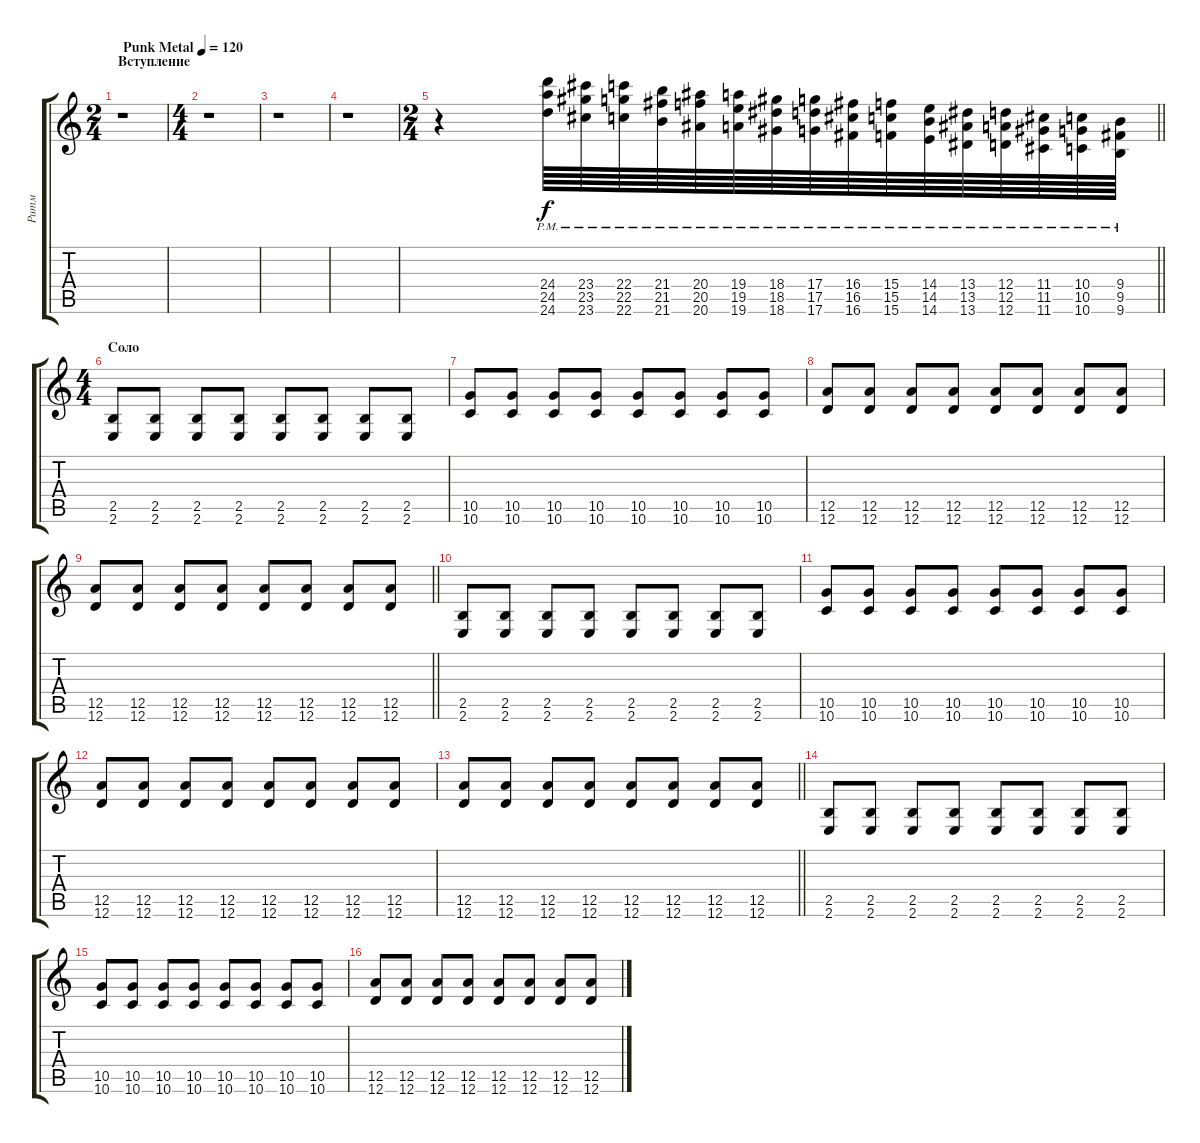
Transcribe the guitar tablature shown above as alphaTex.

\track ("Ритм" "Ритм") {instrument distortionguitar}
\staff {score tabs}
\tuning (E4 B3 G3 D3 A2 D2) {hide}
\ts (2 4)
\section ("" "Вступление")
\tempo (120 "Punk Metal")
\clef g2
\ks c
r.1{dy f instrument distortionguitar} |
\ts (4 4)
r.1 |
r.1 |
r.1 |
\ts (2 4)
\barLineRight lightlight
r.4 (24.4{pm} 24.5{pm} 24.6{pm}).64 (23.4{pm} 23.5{pm} 23.6{pm}).64 (22.4{pm} 22.5{pm} 22.6{pm}).64 (21.4{pm} 21.5{pm} 21.6{pm}).64 (20.4{pm} 20.5{pm} 20.6{pm}).64 (19.4{pm} 19.5{pm} 19.6{pm}).64 (18.4{pm} 18.5{pm} 18.6{pm}).64 (17.4{pm} 17.5{pm} 17.6{pm}).64 (16.4{pm} 16.5{pm} 16.6{pm}).64 (15.4{pm} 15.5{pm} 15.6{pm}).64 (14.4{pm} 14.5{pm} 14.6{pm}).64 (13.4{pm} 13.5{pm} 13.6{pm}).64 (12.4{pm} 12.5{pm} 12.6{pm}).64 (11.4{pm} 11.5{pm} 11.6{pm}).64 (10.4{pm} 10.5{pm} 10.6{pm}).64 (9.4{pm} 9.5{pm} 9.6{pm}).64 |
\ts (4 4)
\section ("" "Соло")
(2.5 2.6).8 (2.5 2.6).8 (2.5 2.6).8 (2.5 2.6).8 (2.5 2.6).8 (2.5 2.6).8 (2.5 2.6).8 (2.5 2.6).8 |
(10.5 10.6).8 (10.5 10.6).8 (10.5 10.6).8 (10.5 10.6).8 (10.5 10.6).8 (10.5 10.6).8 (10.5 10.6).8 (10.5 10.6).8 |
(12.5 12.6).8 (12.5 12.6).8 (12.5 12.6).8 (12.5 12.6).8 (12.5 12.6).8 (12.5 12.6).8 (12.5 12.6).8 (12.5 12.6).8 |
\barLineRight lightlight
(12.5 12.6).8 (12.5 12.6).8 (12.5 12.6).8 (12.5 12.6).8 (12.5 12.6).8 (12.5 12.6).8 (12.5 12.6).8 (12.5 12.6).8 |
(2.5 2.6).8 (2.5 2.6).8 (2.5 2.6).8 (2.5 2.6).8 (2.5 2.6).8 (2.5 2.6).8 (2.5 2.6).8 (2.5 2.6).8 |
(10.5 10.6).8 (10.5 10.6).8 (10.5 10.6).8 (10.5 10.6).8 (10.5 10.6).8 (10.5 10.6).8 (10.5 10.6).8 (10.5 10.6).8 |
(12.5 12.6).8 (12.5 12.6).8 (12.5 12.6).8 (12.5 12.6).8 (12.5 12.6).8 (12.5 12.6).8 (12.5 12.6).8 (12.5 12.6).8 |
\barLineRight lightlight
(12.5 12.6).8 (12.5 12.6).8 (12.5 12.6).8 (12.5 12.6).8 (12.5 12.6).8 (12.5 12.6).8 (12.5 12.6).8 (12.5 12.6).8 |
(2.5 2.6).8 (2.5 2.6).8 (2.5 2.6).8 (2.5 2.6).8 (2.5 2.6).8 (2.5 2.6).8 (2.5 2.6).8 (2.5 2.6).8 |
(10.5 10.6).8 (10.5 10.6).8 (10.5 10.6).8 (10.5 10.6).8 (10.5 10.6).8 (10.5 10.6).8 (10.5 10.6).8 (10.5 10.6).8 |
(12.5 12.6).8 (12.5 12.6).8 (12.5 12.6).8 (12.5 12.6).8 (12.5 12.6).8 (12.5 12.6).8 (12.5 12.6).8 (12.5 12.6).8
